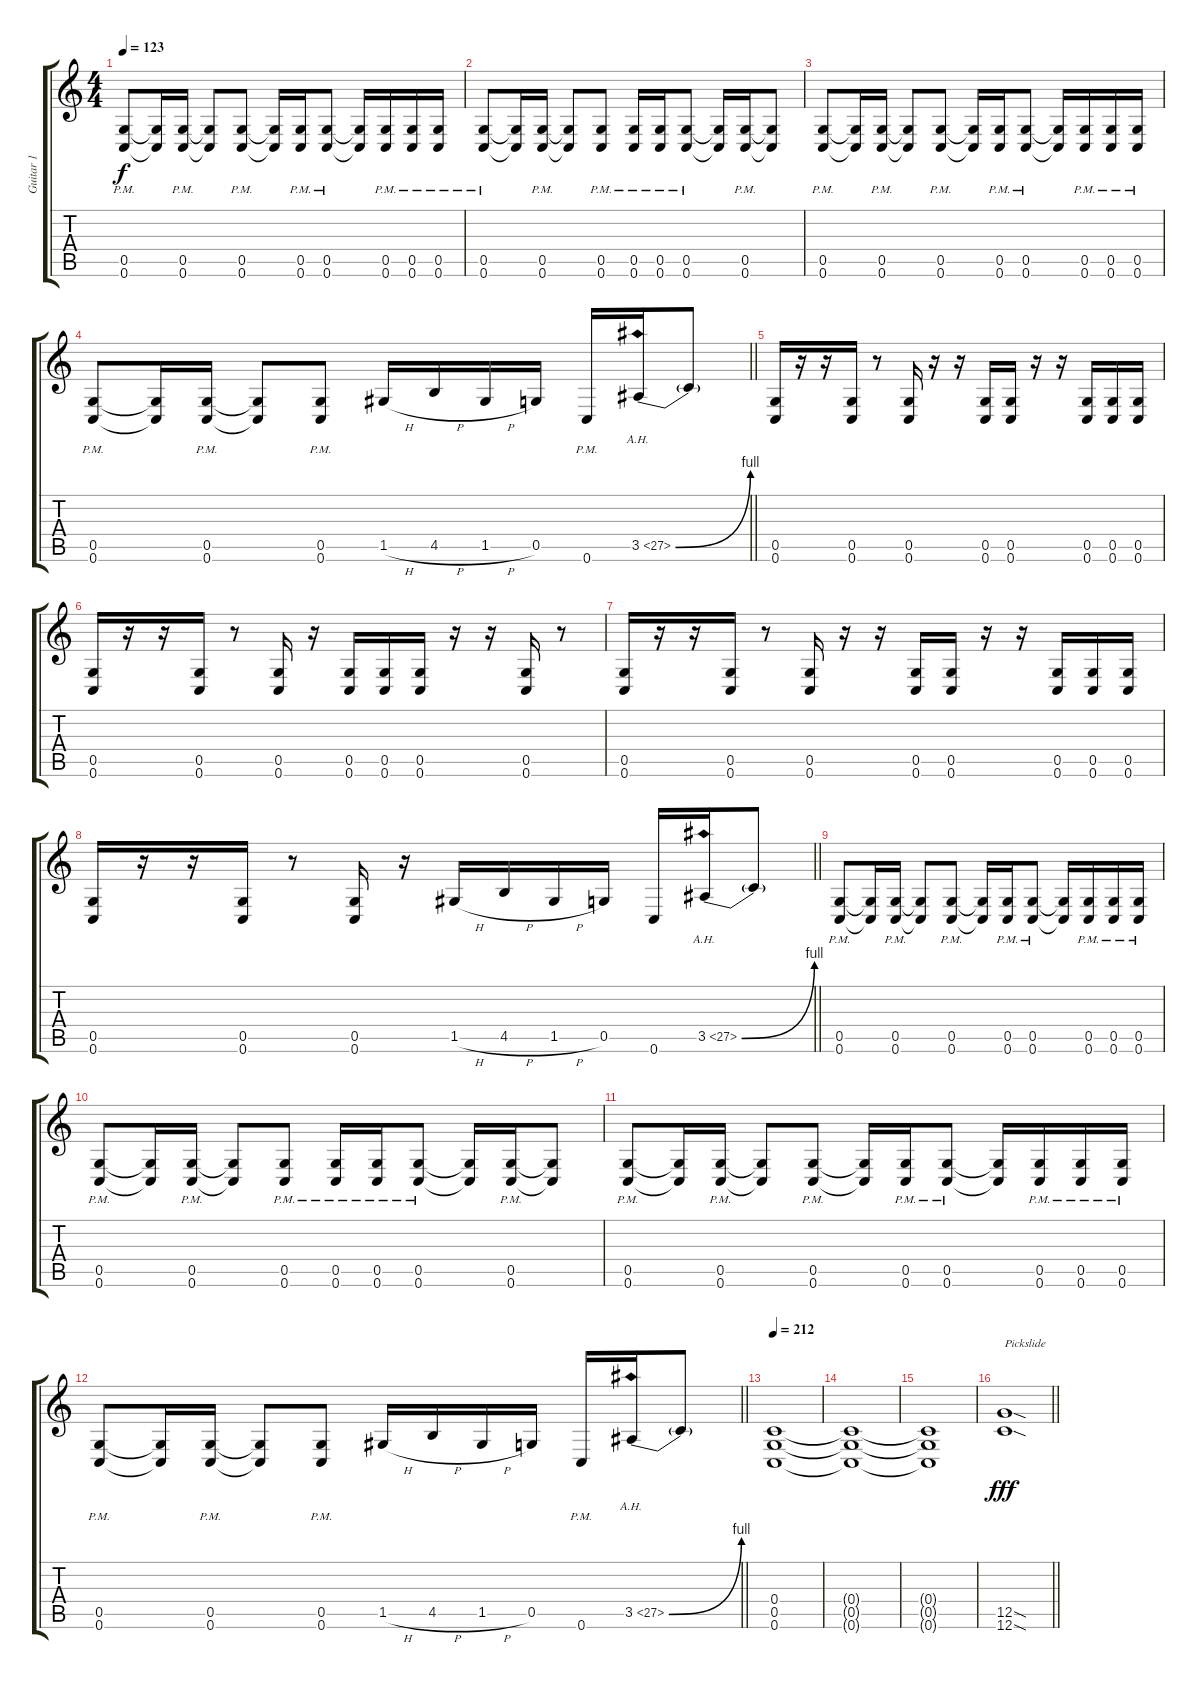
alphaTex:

\track ("Guitar 1" "Guitar 1") {instrument distortionguitar}
\staff {score tabs}
\tuning (D4 A3 F3 C3 G2 C2) {hide}
\ts (4 4)
\tempo 123
\clef g2
\ks c
(0.5{pm} 0.6{pm}).8{dy f} (0.5{t} 0.6{t}).16 (0.5{pm} 0.6{pm}).16 (0.5{t} 0.6{t}).8 (0.5{pm} 0.6{pm}).8 (0.5{t} 0.6{t}).16 (0.5{pm} 0.6{pm}).16 (0.5{pm} 0.6{pm}).8 (0.5{t} 0.6{t}).16 (0.5{pm} 0.6{pm}).16 (0.5{pm} 0.6{pm}).16 (0.5{pm} 0.6{pm}).16 |
(0.5{pm} 0.6{pm}).8 (0.5{t} 0.6{t}).16 (0.5{pm} 0.6{pm}).16 (0.5{t} 0.6{t}).8 (0.5{pm} 0.6{pm}).8 (0.5{pm} 0.6{pm}).16 (0.5{pm} 0.6{pm}).16 (0.5{pm} 0.6{pm}).8 (0.5{t} 0.6{t}).16 (0.5{pm} 0.6{pm}).16 (0.5{t} 0.6{t}).8 |
(0.5{pm} 0.6{pm}).8 (0.5{t} 0.6{t}).16 (0.5{pm} 0.6{pm}).16 (0.5{t} 0.6{t}).8 (0.5{pm} 0.6{pm}).8 (0.5{t} 0.6{t}).16 (0.5{pm} 0.6{pm}).16 (0.5{pm} 0.6{pm}).8 (0.5{t} 0.6{t}).16 (0.5{pm} 0.6{pm}).16 (0.5{pm} 0.6{pm}).16 (0.5{pm} 0.6{pm}).16 |
\barLineRight lightlight
(0.5{pm} 0.6{pm}).8 (0.5{t} 0.6{t}).16 (0.5{pm} 0.6{pm}).16 (0.5{t} 0.6{t}).8 (0.5{pm} 0.6{pm}).8 1.5{h}.16 4.5{h}.16 1.5{h}.16 0.5.16 0.6{pm}.16 3.5{be (bend 0 0 60 4) ah 24}.16 3.5{t}.8 |
(0.5 0.6).16 r.16 r.16 (0.5 0.6).16 r.8 (0.5 0.6).16 r.16 r.16 (0.5 0.6).16 (0.5 0.6).16 r.16 r.16 (0.5 0.6).16 (0.5 0.6).16 (0.5 0.6).16 |
(0.5 0.6).16 r.16 r.16 (0.5 0.6).16 r.8 (0.5 0.6).16 r.16 (0.5 0.6).16 (0.5 0.6).16 (0.5 0.6).16 r.16 r.16 (0.5 0.6).16 r.8 |
(0.5 0.6).16 r.16 r.16 (0.5 0.6).16 r.8 (0.5 0.6).16 r.16 r.16 (0.5 0.6).16 (0.5 0.6).16 r.16 r.16 (0.5 0.6).16 (0.5 0.6).16 (0.5 0.6).16 |
\barLineRight lightlight
(0.5 0.6).16 r.16 r.16 (0.5 0.6).16 r.8 (0.5 0.6).16 r.16 1.5{h}.16 4.5{h}.16 1.5{h}.16 0.5.16 0.6.16 3.5{be (bend 0 0 60 4) ah 24}.16 3.5{t}.8 |
(0.5{pm} 0.6{pm}).8 (0.5{t} 0.6{t}).16 (0.5{pm} 0.6{pm}).16 (0.5{t} 0.6{t}).8 (0.5{pm} 0.6{pm}).8 (0.5{t} 0.6{t}).16 (0.5{pm} 0.6{pm}).16 (0.5{pm} 0.6{pm}).8 (0.5{t} 0.6{t}).16 (0.5{pm} 0.6{pm}).16 (0.5{pm} 0.6{pm}).16 (0.5{pm} 0.6{pm}).16 |
(0.5{pm} 0.6{pm}).8 (0.5{t} 0.6{t}).16 (0.5{pm} 0.6{pm}).16 (0.5{t} 0.6{t}).8 (0.5{pm} 0.6{pm}).8 (0.5{pm} 0.6{pm}).16 (0.5{pm} 0.6{pm}).16 (0.5{pm} 0.6{pm}).8 (0.5{t} 0.6{t}).16 (0.5{pm} 0.6{pm}).16 (0.5{t} 0.6{t}).8 |
(0.5{pm} 0.6{pm}).8 (0.5{t} 0.6{t}).16 (0.5{pm} 0.6{pm}).16 (0.5{t} 0.6{t}).8 (0.5{pm} 0.6{pm}).8 (0.5{t} 0.6{t}).16 (0.5{pm} 0.6{pm}).16 (0.5{pm} 0.6{pm}).8 (0.5{t} 0.6{t}).16 (0.5{pm} 0.6{pm}).16 (0.5{pm} 0.6{pm}).16 (0.5{pm} 0.6{pm}).16 |
\barLineRight lightlight
(0.5{pm} 0.6{pm}).8 (0.5{t} 0.6{t}).16 (0.5{pm} 0.6{pm}).16 (0.5{t} 0.6{t}).8 (0.5{pm} 0.6{pm}).8 1.5{h}.16 4.5{h}.16 1.5{h}.16 0.5.16 0.6{pm}.16 3.5{be (bend 0 0 60 4) ah 24}.16 3.5{t}.8 |
\tempo 212
(0.4 0.5 0.6).1 |
(0.4{t} 0.5{t} 0.6{t}).1 |
(0.4{t} 0.5{t} 0.6{t}).1 |
\barLineRight lightlight
(12.5{sod} 12.6{sod}).1{txt "Pickslide" dy fff}
